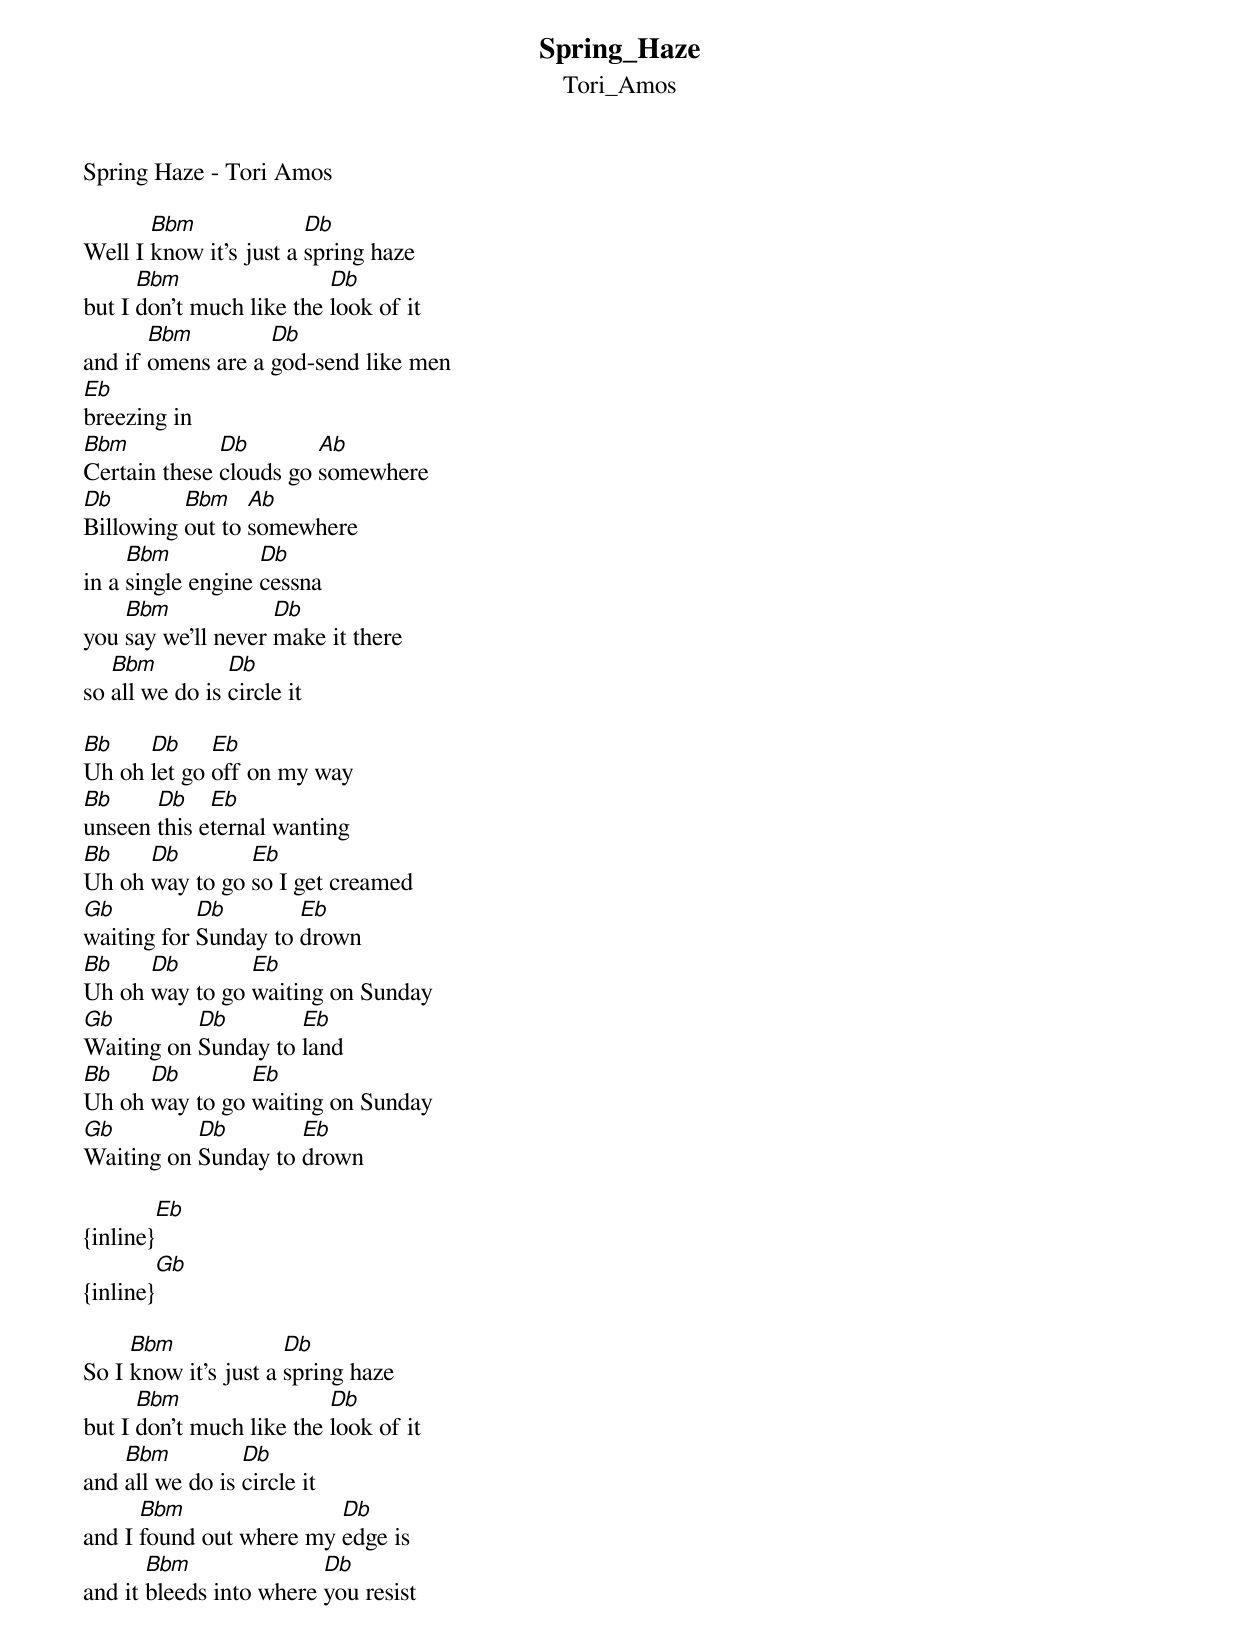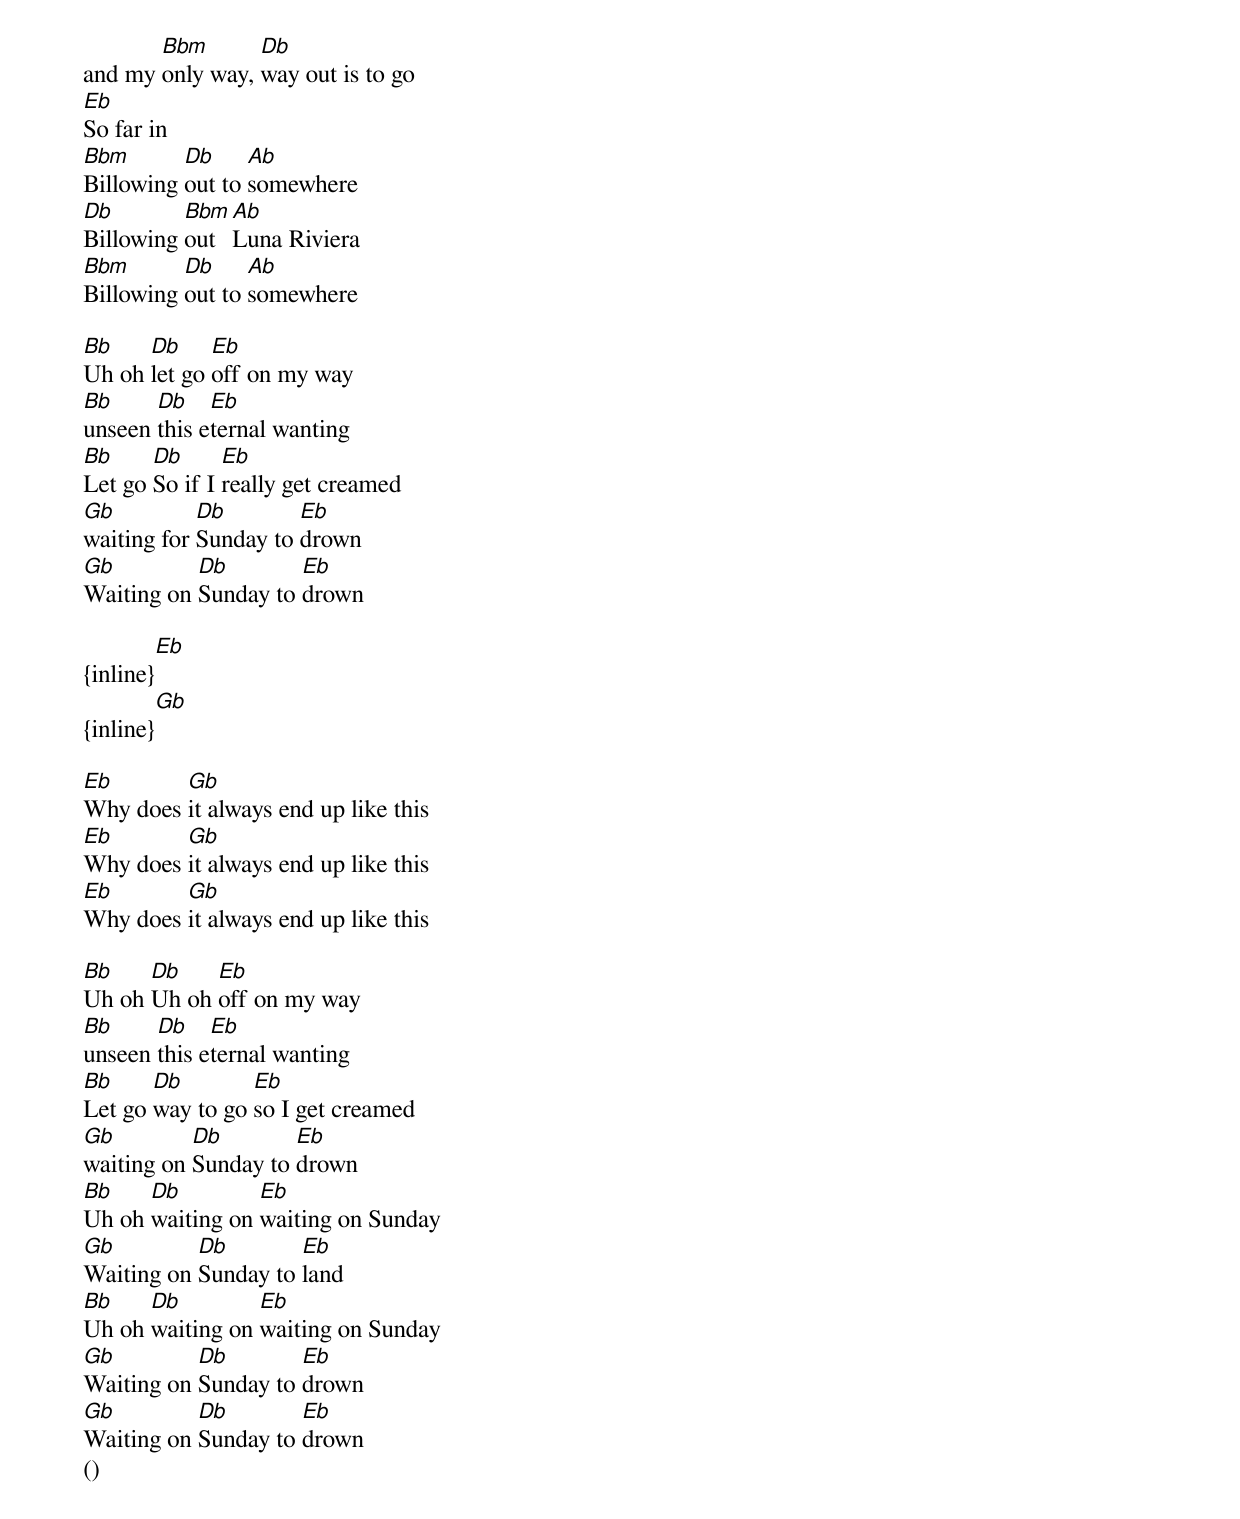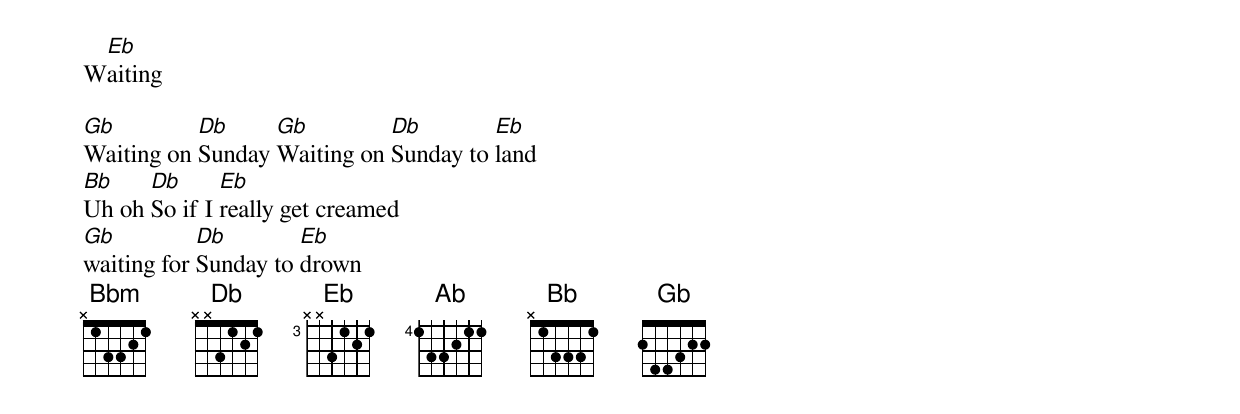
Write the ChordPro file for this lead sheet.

{t: Spring_Haze}
{st: Tori_Amos}
Spring Haze - Tori Amos

Well I [Bbm]know it's just a [Db]spring haze
but I [Bbm]don't much like the [Db]look of it
and if [Bbm]omens are a [Db]god-send like men
[Eb]breezing in
[Bbm]Certain these [Db]clouds go [Ab]somewhere
[Db]Billowing [Bbm]out to [Ab]somewhere
in a [Bbm]single engine [Db]cessna
you [Bbm]say we'll never [Db]make it there
so [Bbm]all we do is [Db]circle it

[Bb]Uh oh [Db]let go [Eb]off on my way
[Bb]unseen [Db]this e[Eb]ternal wanting
[Bb]Uh oh [Db]way to go [Eb]so I get creamed
[Gb]waiting for [Db]Sunday to [Eb]drown
[Bb]Uh oh [Db]way to go [Eb]waiting on Sunday
[Gb]Waiting on [Db]Sunday to [Eb]land
[Bb]Uh oh [Db]way to go [Eb]waiting on Sunday
[Gb]Waiting on [Db]Sunday to [Eb]drown

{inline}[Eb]
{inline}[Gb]

So I [Bbm]know it's just a [Db]spring haze
but I [Bbm]don't much like the [Db]look of it
and [Bbm]all we do is [Db]circle it
and I [Bbm]found out where my [Db]edge is
and it [Bbm]bleeds into where [Db]you resist
and my [Bbm]only way, [Db]way out is to go
[Eb]So far in
[Bbm]Billowing [Db]out to [Ab]somewhere
[Db]Billowing [Bbm]out [Ab]Luna Riviera
[Bbm]Billowing [Db]out to [Ab]somewhere

[Bb]Uh oh [Db]let go [Eb]off on my way
[Bb]unseen [Db]this e[Eb]ternal wanting
[Bb]Let go [Db]So if I [Eb]really get creamed
[Gb]waiting for [Db]Sunday to [Eb]drown
[Gb]Waiting on [Db]Sunday to [Eb]drown

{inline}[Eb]
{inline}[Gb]

[Eb]Why does [Gb]it always end up like this
[Eb]Why does [Gb]it always end up like this
[Eb]Why does [Gb]it always end up like this

[Bb]Uh oh [Db]Uh oh [Eb]off on my way
[Bb]unseen [Db]this e[Eb]ternal wanting
[Bb]Let go [Db]way to go [Eb]so I get creamed
[Gb]waiting on [Db]Sunday to [Eb]drown
[Bb]Uh oh [Db]waiting on [Eb]waiting on Sunday
[Gb]Waiting on [Db]Sunday to [Eb]land
[Bb]Uh oh [Db]waiting on [Eb]waiting on Sunday
[Gb]Waiting on [Db]Sunday to [Eb]drown
[Gb]Waiting on [Db]Sunday to [Eb]drown
()
W[Eb]aiting

[Gb]Waiting on [Db]Sunday [Gb]Waiting on [Db]Sunday to [Eb]land
[Bb]Uh oh [Db]So if I [Eb]really get creamed
[Gb]waiting for [Db]Sunday to [Eb]drown
